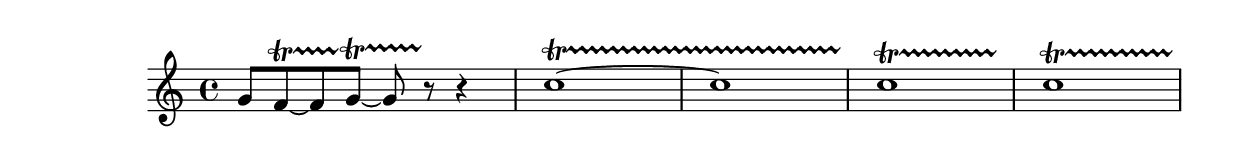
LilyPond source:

\version "2.14.0"
\header {
  texidoc = "Chained trills end at the next trill or barline.
Collisions can be prevented by overriding @code{bound-details}.
"
}

\paper { ragged-right = ##f }

\relative c'' {
  g8 f\startTrillSpan ~
  f8 g\stopTrillSpan \startTrillSpan ~
  g8 r\stopTrillSpan r4
  \once \override TrillSpanner #'to-barline = ##t
  c1\startTrillSpan ~
  c1
  \once \override TrillSpanner #'(bound-details right padding) = #1.2
  c1\stopTrillSpan \startTrillSpan
  c1\stopTrillSpan\startTrillSpan
}
